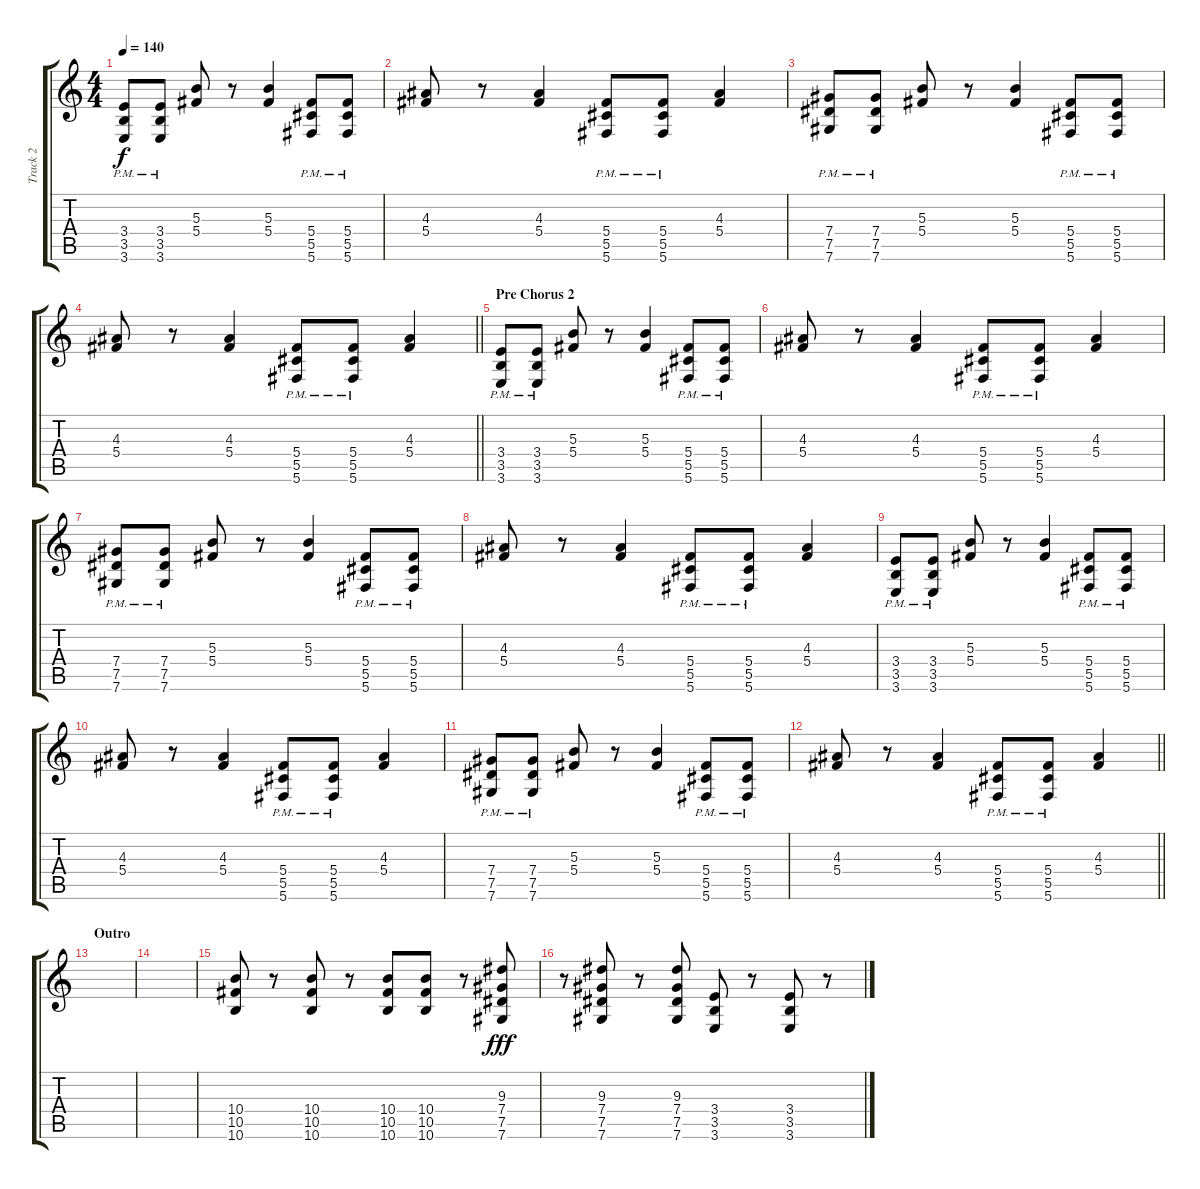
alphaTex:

\track ("Track 2" "Track 2") {instrument distortionguitar}
\staff {score tabs}
\tuning (Eb4 Bb3 Gb3 Db3 Ab2 Db2) {hide}
\ts (4 4)
\tempo 140
\clef g2
\ks c
(3.4{pm} 3.5{pm} 3.6{pm}).8{dy f} (3.4{pm} 3.5{pm} 3.6{pm}).8 (5.3 5.4).8 r.8 (5.3 5.4).4 (5.4{pm} 5.5{pm} 5.6{pm}).8 (5.4{pm} 5.5{pm} 5.6{pm}).8 |
(4.3 5.4).8 r.8 (4.3 5.4).4 (5.4{pm} 5.5{pm} 5.6{pm}).8 (5.4{pm} 5.5{pm} 5.6{pm}).8 (4.3 5.4).4 |
(7.4{pm} 7.5{pm} 7.6{pm}).8 (7.4{pm} 7.5{pm} 7.6{pm}).8 (5.3 5.4).8 r.8 (5.3 5.4).4 (5.4{pm} 5.5{pm} 5.6{pm}).8 (5.4{pm} 5.5{pm} 5.6{pm}).8 |
\barLineRight lightlight
(4.3 5.4).8 r.8 (4.3 5.4).4 (5.4{pm} 5.5{pm} 5.6{pm}).8 (5.4{pm} 5.5{pm} 5.6{pm}).8 (4.3 5.4).4 |
\section ("" "Pre Chorus 2")
(3.4{pm} 3.5{pm} 3.6{pm}).8 (3.4{pm} 3.5{pm} 3.6{pm}).8 (5.3 5.4).8 r.8 (5.3 5.4).4 (5.4{pm} 5.5{pm} 5.6{pm}).8 (5.4{pm} 5.5{pm} 5.6{pm}).8 |
(4.3 5.4).8 r.8 (4.3 5.4).4 (5.4{pm} 5.5{pm} 5.6{pm}).8 (5.4{pm} 5.5{pm} 5.6{pm}).8 (4.3 5.4).4 |
(7.4{pm} 7.5{pm} 7.6{pm}).8 (7.4{pm} 7.5{pm} 7.6{pm}).8 (5.3 5.4).8 r.8 (5.3 5.4).4 (5.4{pm} 5.5{pm} 5.6{pm}).8 (5.4{pm} 5.5{pm} 5.6{pm}).8 |
(4.3 5.4).8 r.8 (4.3 5.4).4 (5.4{pm} 5.5{pm} 5.6{pm}).8 (5.4{pm} 5.5{pm} 5.6{pm}).8 (4.3 5.4).4 |
(3.4{pm} 3.5{pm} 3.6{pm}).8 (3.4{pm} 3.5{pm} 3.6{pm}).8 (5.3 5.4).8 r.8 (5.3 5.4).4 (5.4{pm} 5.5{pm} 5.6{pm}).8 (5.4{pm} 5.5{pm} 5.6{pm}).8 |
(4.3 5.4).8 r.8 (4.3 5.4).4 (5.4{pm} 5.5{pm} 5.6{pm}).8 (5.4{pm} 5.5{pm} 5.6{pm}).8 (4.3 5.4).4 |
(7.4{pm} 7.5{pm} 7.6{pm}).8 (7.4{pm} 7.5{pm} 7.6{pm}).8 (5.3 5.4).8 r.8 (5.3 5.4).4 (5.4{pm} 5.5{pm} 5.6{pm}).8 (5.4{pm} 5.5{pm} 5.6{pm}).8 |
\barLineRight lightlight
(4.3 5.4).8 r.8 (4.3 5.4).4 (5.4{pm} 5.5{pm} 5.6{pm}).8 (5.4{pm} 5.5{pm} 5.6{pm}).8 (4.3 5.4).4 |
\section ("" "Outro")
|
|
(10.4 10.5 10.6).8 r.8 (10.4 10.5 10.6).8 r.8 (10.4 10.5 10.6).8 (10.4 10.5 10.6).8 r.8 (9.3 7.4 7.5 7.6).8{dy fff} |
r.8 (9.3 7.4 7.5 7.6).8 r.8 (9.3 7.4 7.5 7.6).8 (3.4 3.5 3.6).8 r.8 (3.4 3.5 3.6).8 r.8
